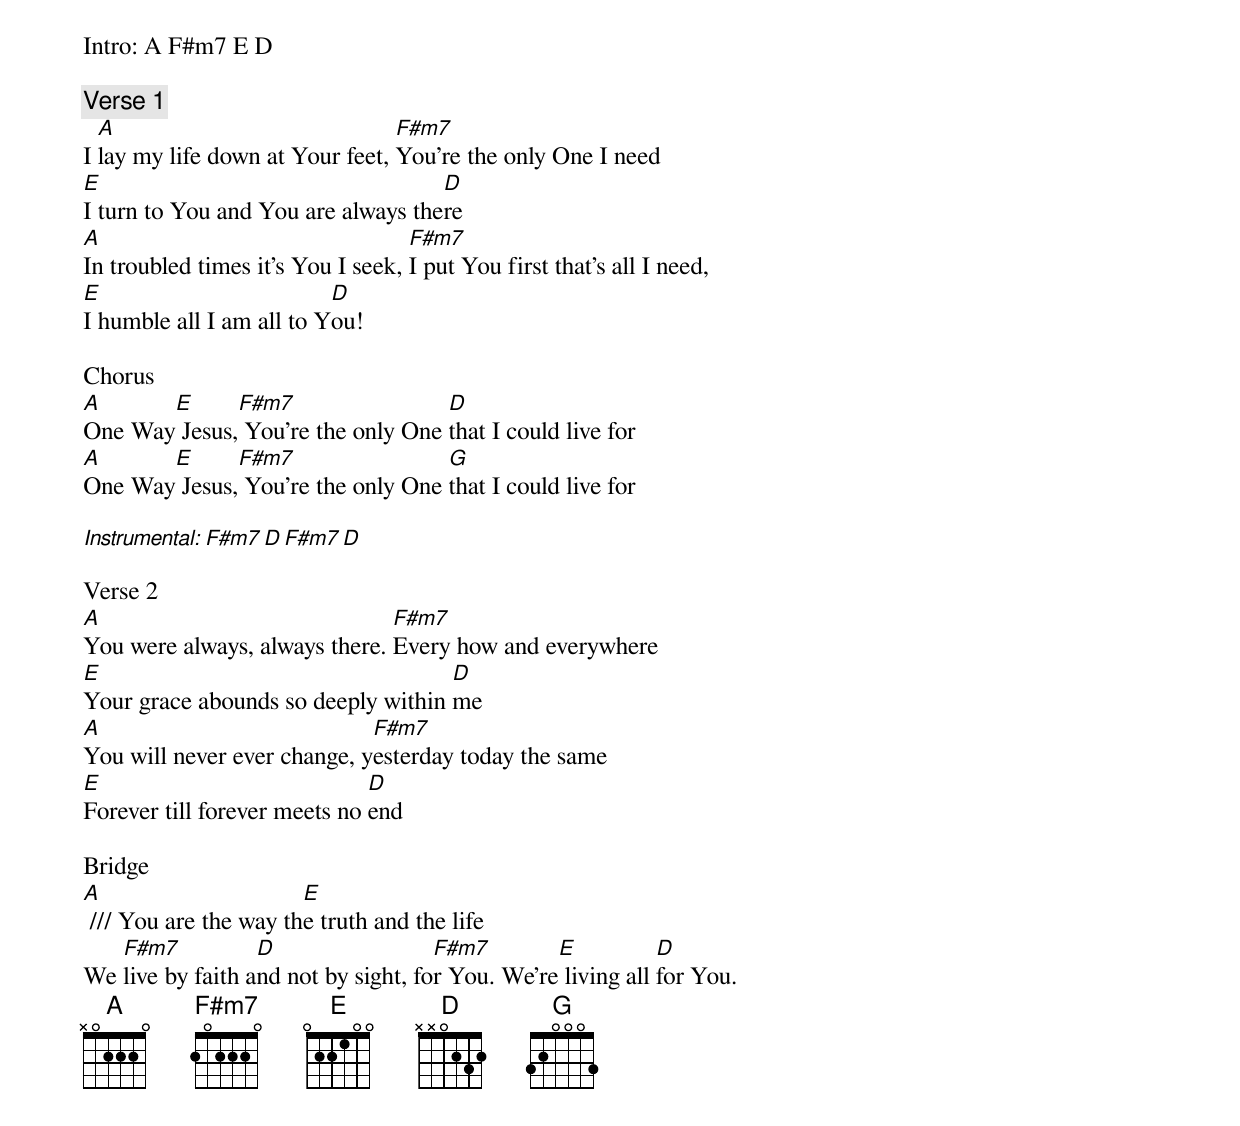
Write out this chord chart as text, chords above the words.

Intro: A F#m7 E D

Verse 1
  A                              F#m7
I lay my life down at Your feet, You’re the only One I need
E                                   D
I turn to You and You are always there
A                                  F#m7
In troubled times it's You I seek, I put You first that’s all I need,
E                         D
I humble all I am all to You!

Chorus
A      E      F#m7                 D
One Way Jesus, You’re the only One that I could live for
A      E      F#m7                 G
One Way Jesus, You’re the only One that I could live for

Instrumental: F#m7   D   F#m7   D

Verse 2
A                              F#m7
You were always, always there. Every how and everywhere
E                                   D
Your grace abounds so deeply within me
A                            F#m7
You will never ever change, yesterday today the same
E                             D
Forever till forever meets no end

Bridge
A                      E
 /// You are the way the truth and the life
   F#m7           D                  F#m7        E           D
We live by faith and not by sight, for You. We're living all for You.
